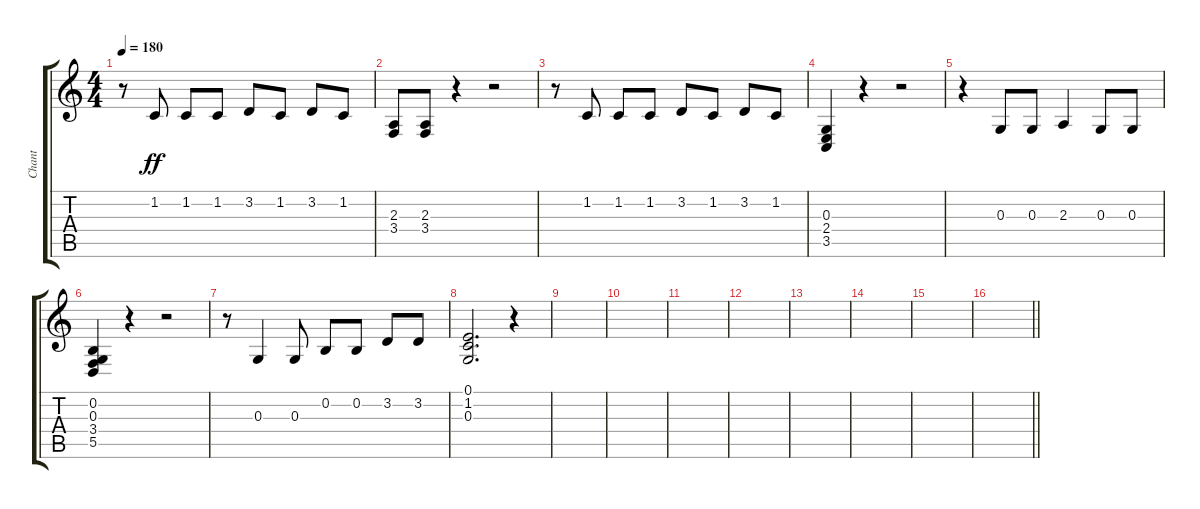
\track ("Chant" "Chant") {instrument acousticgrandpiano}
\staff {score tabs}
\tuning (E4 B3 G3 D3 A2 E2) {hide}
\ts (4 4)
\tempo 180
\clef g2
\ks c
r.8{dy ff} 1.2.8 1.2.8 1.2.8 3.2.8 1.2.8 3.2.8 1.2.8 |
(2.3 3.4).8 (2.3 3.4).8 r.4 r.2 |
r.8 1.2.8 1.2.8 1.2.8 3.2.8 1.2.8 3.2.8 1.2.8 |
(0.3 2.4 3.5).4 r.4 r.2 |
r.4 0.3.8 0.3.8 2.3.4 0.3.8 0.3.8 |
(0.2 0.3 3.4 5.5).4 r.4 r.2 |
r.8 0.3.4 0.3.8 0.2.8 0.2.8 3.2.8 3.2.8 |
(0.1 1.2 0.3).2{d} r.4 |
|
|
|
|
|
|
|
\barLineRight lightlight
